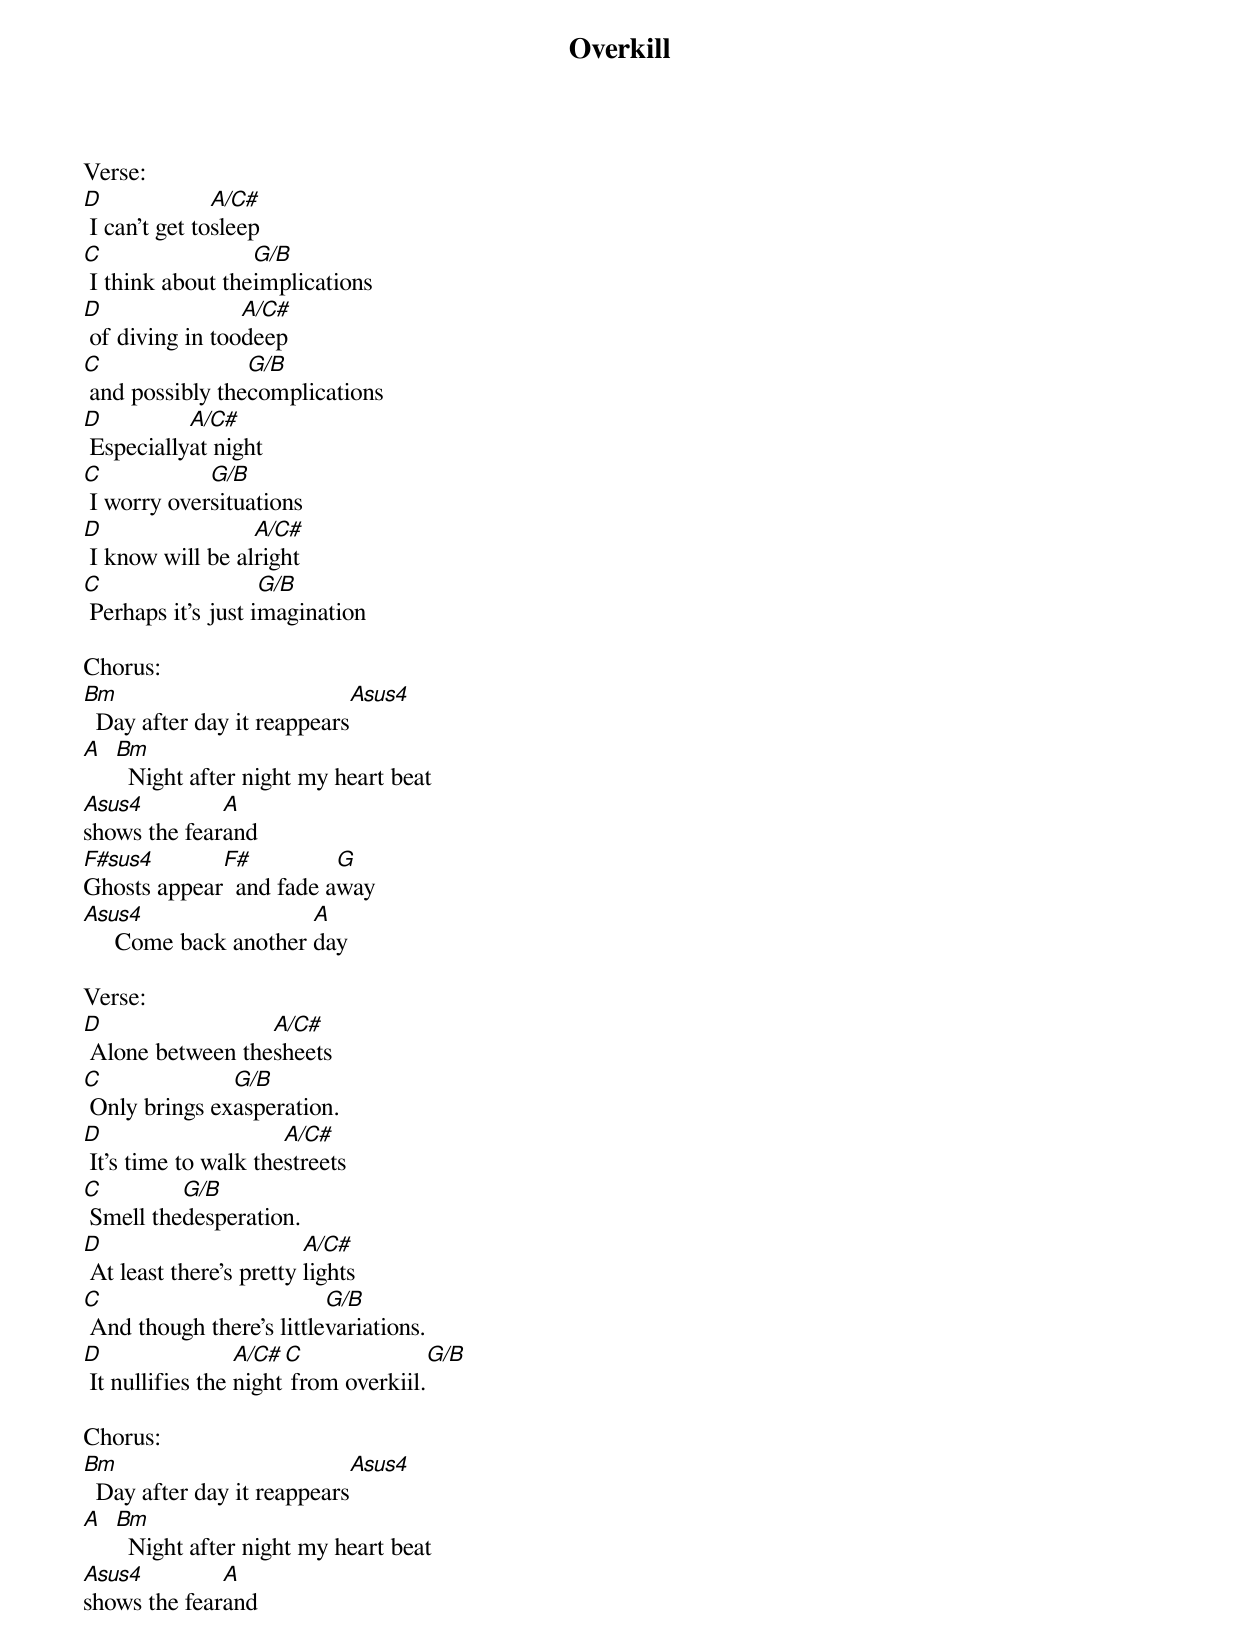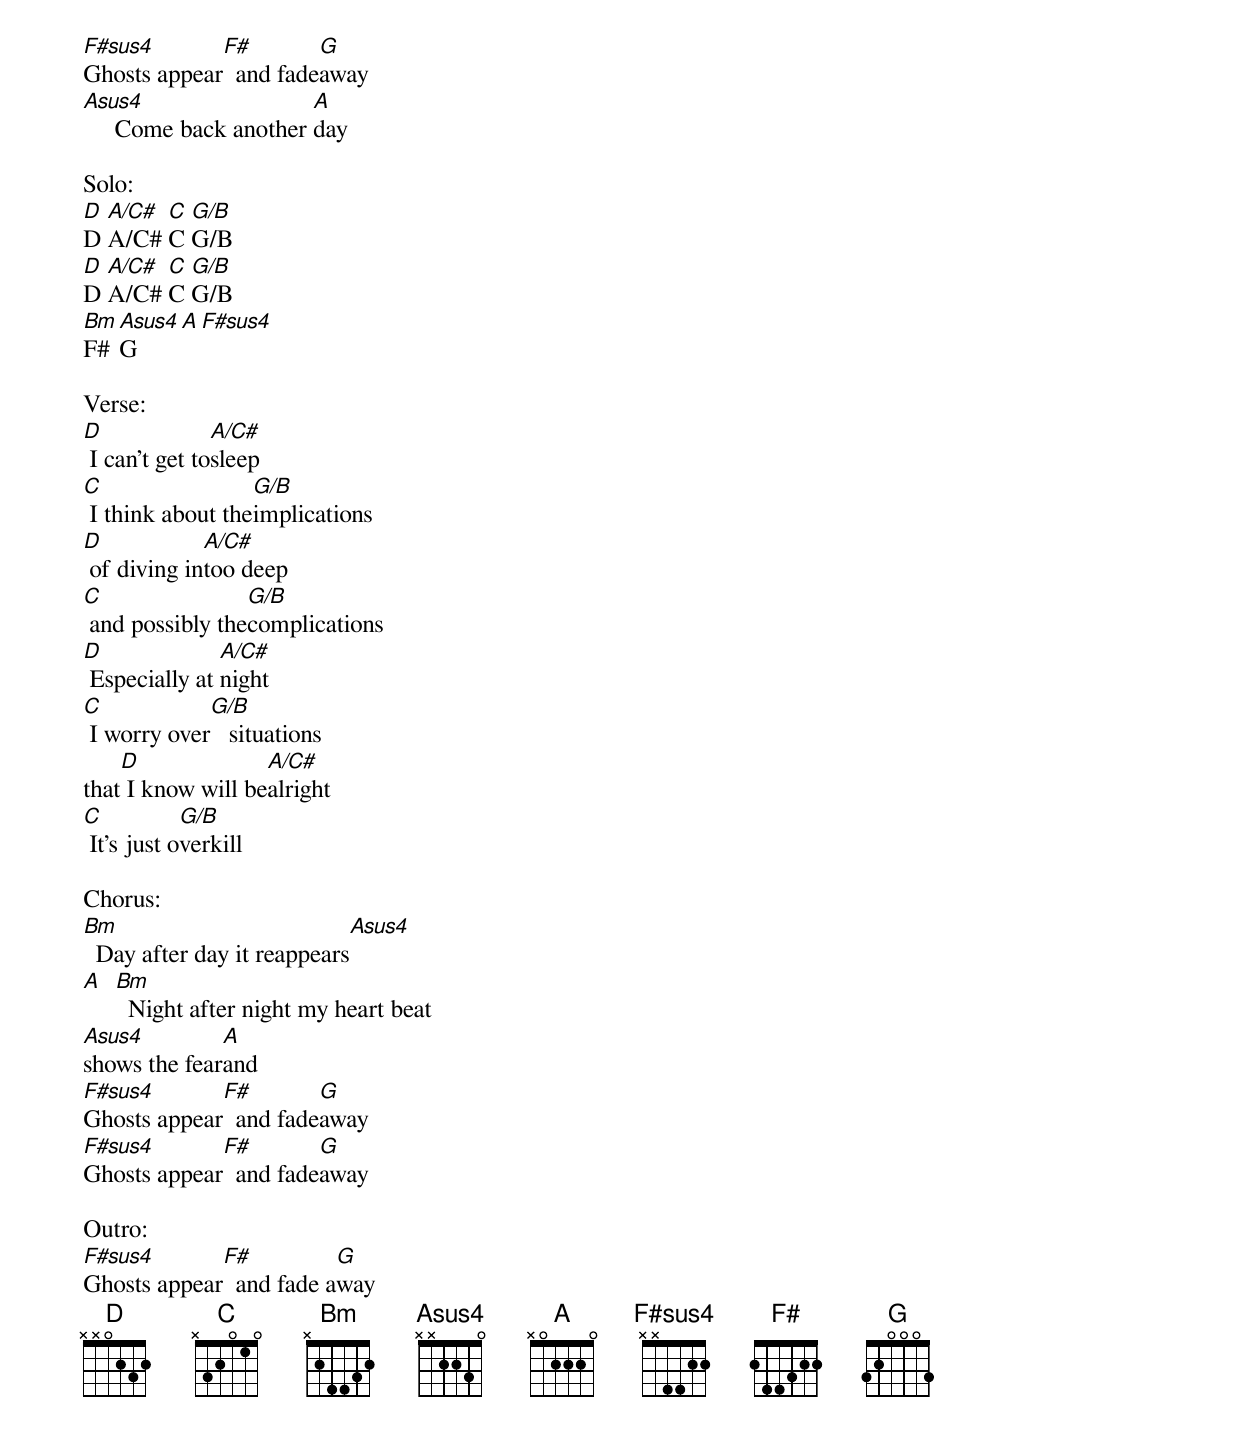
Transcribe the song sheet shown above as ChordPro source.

{title:Overkill}
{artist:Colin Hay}
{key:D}
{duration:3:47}
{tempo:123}
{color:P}

Verse:
[D] I can't get to[A/C#]sleep
[C] I think about the[G/B]implications
[D] of diving in too[A/C#]deep
[C] and possibly the[G/B]complications
[D] Especially[A/C#]at night
[C] I worry over[G/B]situations
[D] I know will be al[A/C#]right
[C] Perhaps it's just i[G/B]magination

Chorus:
[Bm]  Day after day it reappears[Asus4]
[A]  [Bm]  Night after night my heart beat
[Asus4]shows the fear[A]and
[F#sus4]Ghosts appear[F#]  and fade a[G]way
[Asus4]     Come back another [A]day

Verse:
[D] Alone between the[A/C#]sheets
[C] Only brings ex[G/B]asperation.
[D] It's time to walk the[A/C#]streets
[C] Smell the[G/B]desperation.
[D] At least there's pretty [A/C#]lights
[C] And though there's little[G/B]variations.
[D] It nullifies the [A/C#]night[C] from overkiil.[G/B]

Chorus:
[Bm]  Day after day it reappears[Asus4]
[A]  [Bm]  Night after night my heart beat
[Asus4]shows the fear[A]and
[F#sus4]Ghosts appear[F#]  and fade[G]away
[Asus4]     Come back another [A]day

Solo:
[D]D [A/C#]A/C# [C]C [G/B]G/B
[D]D [A/C#]A/C# [C]C [G/B]G/B
[Bm]F# [Asus4]G[A][F#sus4]

Verse:
[D] I can't get to[A/C#]sleep
[C] I think about the[G/B]implications
[D] of diving in[A/C#]too deep
[C] and possibly the[G/B]complications
[D] Especially at [A/C#]night
[C] I worry over[G/B]   situations
that[D] I know will be[A/C#]alright
[C] It's just o[G/B]verkill

Chorus:
[Bm]  Day after day it reappears[Asus4]
[A]  [Bm]  Night after night my heart beat
[Asus4]shows the fear[A]and
[F#sus4]Ghosts appear[F#]  and fade[G]away
[F#sus4]Ghosts appear[F#]  and fade[G]away

Outro:
[F#sus4]Ghosts appear[F#]  and fade a[G]way
